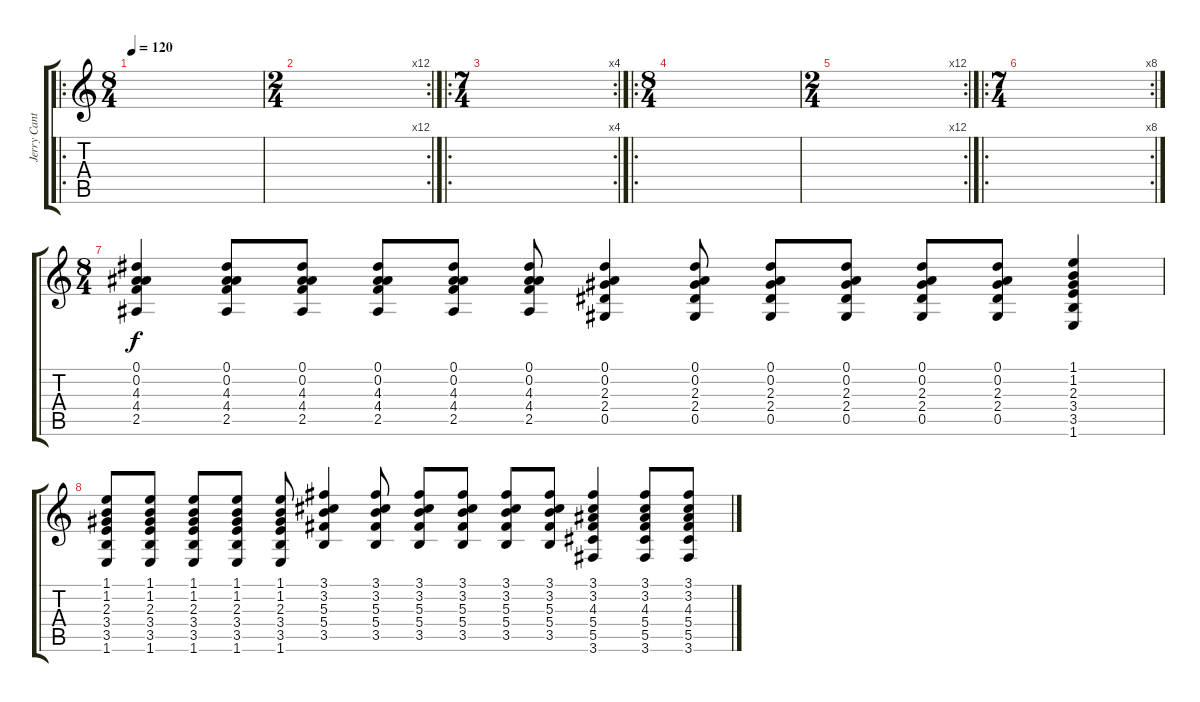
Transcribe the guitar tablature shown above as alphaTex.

\track ("Jerry Cantrell(Acoustic)" "Jerry Cant") {instrument acousticguitarnylon}
\staff {score tabs}
\tuning (Eb4 Bb3 Gb3 Db3 Ab2 Eb2) {hide}
\ro
\ts (8 4)
\tempo 120
\clef g2
\ks c
|
\rc 12
\ts (2 4)
|
\ro
\rc 4
\ts (7 4)
|
\ro
\ts (8 4)
|
\rc 12
\ts (2 4)
|
\ro
\rc 8
\ts (7 4)
|
\ts (8 4)
(0.1 0.2 4.3 4.4 2.5).4 (0.1 0.2 4.3 4.4 2.5).8 (0.1 0.2 4.3 4.4 2.5).8 (0.1 0.2 4.3 4.4 2.5).8 (0.1 0.2 4.3 4.4 2.5).8 (0.1 0.2 4.3 4.4 2.5).8 (0.1 0.2 2.3 2.4 0.5).4 (0.1 0.2 2.3 2.4 0.5).8 (0.1 0.2 2.3 2.4 0.5).8 (0.1 0.2 2.3 2.4 0.5).8 (0.1 0.2 2.3 2.4 0.5).8 (0.1 0.2 2.3 2.4 0.5).8 (1.1 1.2 2.3 3.4 3.5 1.6).4 |
(1.1 1.2 2.3 3.4 3.5 1.6).8 (1.1 1.2 2.3 3.4 3.5 1.6).8 (1.1 1.2 2.3 3.4 3.5 1.6).8 (1.1 1.2 2.3 3.4 3.5 1.6).8 (1.1 1.2 2.3 3.4 3.5 1.6).8 (3.1 3.2 5.3 5.4 3.5).4 (3.1 3.2 5.3 5.4 3.5).8 (3.1 3.2 5.3 5.4 3.5).8 (3.1 3.2 5.3 5.4 3.5).8 (3.1 3.2 5.3 5.4 3.5).8 (3.1 3.2 5.3 5.4 3.5).8 (3.1 3.2 4.3 5.4 5.5 3.6).4 (3.1 3.2 4.3 5.4 5.5 3.6).8 (3.1 3.2 4.3 5.4 5.5 3.6).8
